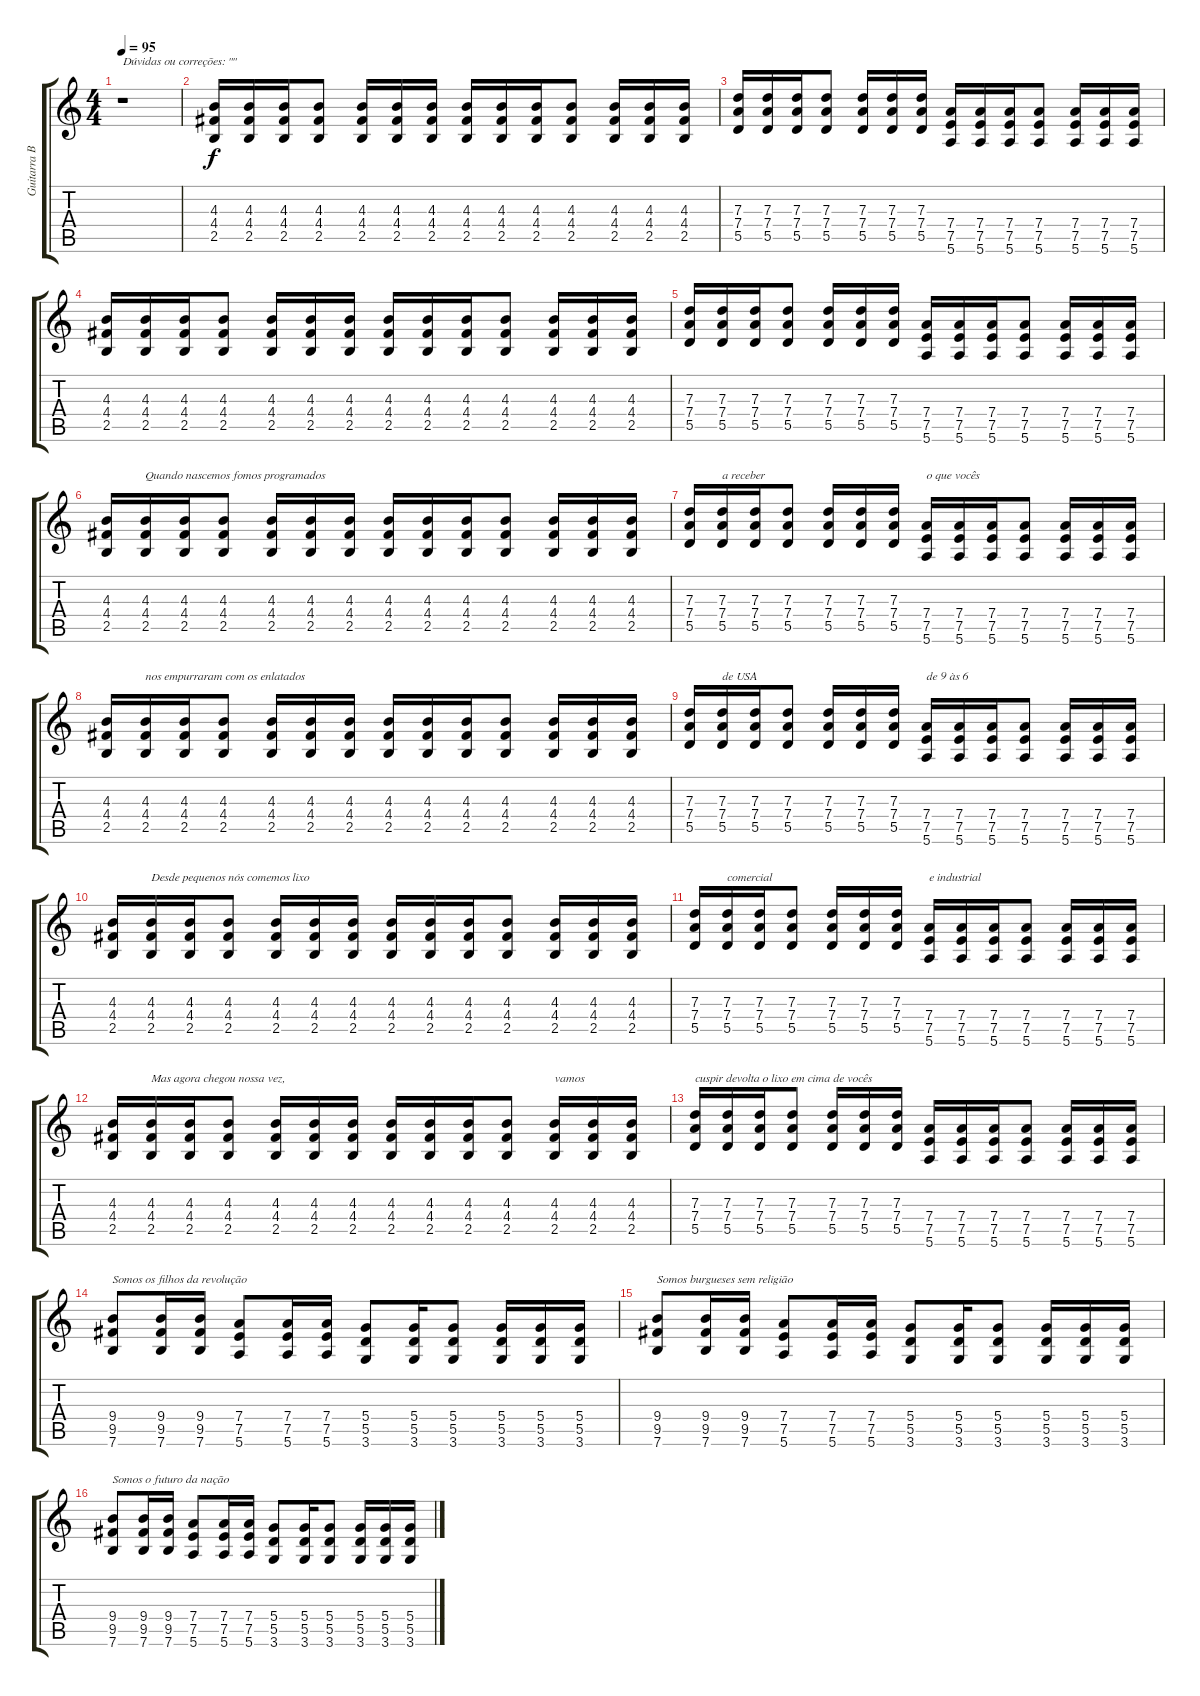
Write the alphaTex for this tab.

\track ("Guitarra Base" "Guitarra B") {instrument acousticguitarsteel}
\staff {score tabs}
\tuning (E4 B3 G3 D3 A2 E2) {hide}
\ts (4 4)
\tempo 95
\clef g2
\ks c
r.1{txt "Dúvidas ou correções: \"\"" dy f instrument acousticguitarsteel} |
(4.3 4.4 2.5).16 (4.3 4.4 2.5).16 (4.3 4.4 2.5).16 (4.3 4.4 2.5).8 (4.3 4.4 2.5).16 (4.3 4.4 2.5).16 (4.3 4.4 2.5).16 (4.3 4.4 2.5).16 (4.3 4.4 2.5).16 (4.3 4.4 2.5).16 (4.3 4.4 2.5).8 (4.3 4.4 2.5).16 (4.3 4.4 2.5).16 (4.3 4.4 2.5).16 |
(7.3 7.4 5.5).16 (7.3 7.4 5.5).16 (7.3 7.4 5.5).16 (7.3 7.4 5.5).8 (7.3 7.4 5.5).16 (7.3 7.4 5.5).16 (7.3 7.4 5.5).16 (7.4 7.5 5.6).16 (7.4 7.5 5.6).16 (7.4 7.5 5.6).16 (7.4 7.5 5.6).8 (7.4 7.5 5.6).16 (7.4 7.5 5.6).16 (7.4 7.5 5.6).16 |
(4.3 4.4 2.5).16 (4.3 4.4 2.5).16 (4.3 4.4 2.5).16 (4.3 4.4 2.5).8 (4.3 4.4 2.5).16 (4.3 4.4 2.5).16 (4.3 4.4 2.5).16 (4.3 4.4 2.5).16 (4.3 4.4 2.5).16 (4.3 4.4 2.5).16 (4.3 4.4 2.5).8 (4.3 4.4 2.5).16 (4.3 4.4 2.5).16 (4.3 4.4 2.5).16 |
(7.3 7.4 5.5).16 (7.3 7.4 5.5).16 (7.3 7.4 5.5).16 (7.3 7.4 5.5).8 (7.3 7.4 5.5).16 (7.3 7.4 5.5).16 (7.3 7.4 5.5).16 (7.4 7.5 5.6).16 (7.4 7.5 5.6).16 (7.4 7.5 5.6).16 (7.4 7.5 5.6).8 (7.4 7.5 5.6).16 (7.4 7.5 5.6).16 (7.4 7.5 5.6).16 |
(4.3 4.4 2.5).16 (4.3 4.4 2.5).16{txt "Quando nascemos fomos programados"} (4.3 4.4 2.5).16 (4.3 4.4 2.5).8 (4.3 4.4 2.5).16 (4.3 4.4 2.5).16 (4.3 4.4 2.5).16 (4.3 4.4 2.5).16 (4.3 4.4 2.5).16 (4.3 4.4 2.5).16 (4.3 4.4 2.5).8 (4.3 4.4 2.5).16 (4.3 4.4 2.5).16 (4.3 4.4 2.5).16 |
(7.3 7.4 5.5).16 (7.3 7.4 5.5).16{txt "a receber"} (7.3 7.4 5.5).16 (7.3 7.4 5.5).8 (7.3 7.4 5.5).16 (7.3 7.4 5.5).16 (7.3 7.4 5.5).16 (7.4 7.5 5.6).16{txt "o que vocês"} (7.4 7.5 5.6).16 (7.4 7.5 5.6).16 (7.4 7.5 5.6).8 (7.4 7.5 5.6).16 (7.4 7.5 5.6).16 (7.4 7.5 5.6).16 |
(4.3 4.4 2.5).16 (4.3 4.4 2.5).16{txt "nos empurraram com os enlatados"} (4.3 4.4 2.5).16 (4.3 4.4 2.5).8 (4.3 4.4 2.5).16 (4.3 4.4 2.5).16 (4.3 4.4 2.5).16 (4.3 4.4 2.5).16 (4.3 4.4 2.5).16 (4.3 4.4 2.5).16 (4.3 4.4 2.5).8 (4.3 4.4 2.5).16 (4.3 4.4 2.5).16 (4.3 4.4 2.5).16 |
(7.3 7.4 5.5).16 (7.3 7.4 5.5).16{txt "de USA"} (7.3 7.4 5.5).16 (7.3 7.4 5.5).8 (7.3 7.4 5.5).16 (7.3 7.4 5.5).16 (7.3 7.4 5.5).16 (7.4 7.5 5.6).16{txt "de 9 às 6"} (7.4 7.5 5.6).16 (7.4 7.5 5.6).16 (7.4 7.5 5.6).8 (7.4 7.5 5.6).16 (7.4 7.5 5.6).16 (7.4 7.5 5.6).16 |
(4.3 4.4 2.5).16 (4.3 4.4 2.5).16{txt "Desde pequenos nós comemos lixo"} (4.3 4.4 2.5).16 (4.3 4.4 2.5).8 (4.3 4.4 2.5).16 (4.3 4.4 2.5).16 (4.3 4.4 2.5).16 (4.3 4.4 2.5).16 (4.3 4.4 2.5).16 (4.3 4.4 2.5).16 (4.3 4.4 2.5).8 (4.3 4.4 2.5).16 (4.3 4.4 2.5).16 (4.3 4.4 2.5).16 |
(7.3 7.4 5.5).16 (7.3 7.4 5.5).16{txt "comercial"} (7.3 7.4 5.5).16 (7.3 7.4 5.5).8 (7.3 7.4 5.5).16 (7.3 7.4 5.5).16 (7.3 7.4 5.5).16 (7.4 7.5 5.6).16{txt "e industrial"} (7.4 7.5 5.6).16 (7.4 7.5 5.6).16 (7.4 7.5 5.6).8 (7.4 7.5 5.6).16 (7.4 7.5 5.6).16 (7.4 7.5 5.6).16 |
(4.3 4.4 2.5).16 (4.3 4.4 2.5).16{txt "Mas agora chegou nossa vez,"} (4.3 4.4 2.5).16 (4.3 4.4 2.5).8 (4.3 4.4 2.5).16 (4.3 4.4 2.5).16 (4.3 4.4 2.5).16 (4.3 4.4 2.5).16 (4.3 4.4 2.5).16 (4.3 4.4 2.5).16 (4.3 4.4 2.5).8 (4.3 4.4 2.5).16{txt "vamos"} (4.3 4.4 2.5).16 (4.3 4.4 2.5).16 |
(7.3 7.4 5.5).16{txt "cuspir devolta o lixo em cima de vocês"} (7.3 7.4 5.5).16 (7.3 7.4 5.5).16 (7.3 7.4 5.5).8 (7.3 7.4 5.5).16 (7.3 7.4 5.5).16 (7.3 7.4 5.5).16 (7.4 7.5 5.6).16 (7.4 7.5 5.6).16 (7.4 7.5 5.6).16 (7.4 7.5 5.6).8 (7.4 7.5 5.6).16 (7.4 7.5 5.6).16 (7.4 7.5 5.6).16 |
(9.4 9.5 7.6).8{txt "Somos os filhos da revolução"} (9.4 9.5 7.6).16 (9.4 9.5 7.6).16 (7.4 7.5 5.6).8 (7.4 7.5 5.6).16 (7.4 7.5 5.6).16 (5.4 5.5 3.6).8 (5.4 5.5 3.6).16 (5.4 5.5 3.6).8 (5.4 5.5 3.6).16 (5.4 5.5 3.6).16 (5.4 5.5 3.6).16 |
(9.4 9.5 7.6).8{txt "Somos burgueses sem religião"} (9.4 9.5 7.6).16 (9.4 9.5 7.6).16 (7.4 7.5 5.6).8 (7.4 7.5 5.6).16 (7.4 7.5 5.6).16 (5.4 5.5 3.6).8 (5.4 5.5 3.6).16 (5.4 5.5 3.6).8 (5.4 5.5 3.6).16 (5.4 5.5 3.6).16 (5.4 5.5 3.6).16 |
(9.4 9.5 7.6).8{txt "Somos o futuro da nação"} (9.4 9.5 7.6).16 (9.4 9.5 7.6).16 (7.4 7.5 5.6).8 (7.4 7.5 5.6).16 (7.4 7.5 5.6).16 (5.4 5.5 3.6).8 (5.4 5.5 3.6).16 (5.4 5.5 3.6).8 (5.4 5.5 3.6).16 (5.4 5.5 3.6).16 (5.4 5.5 3.6).16
